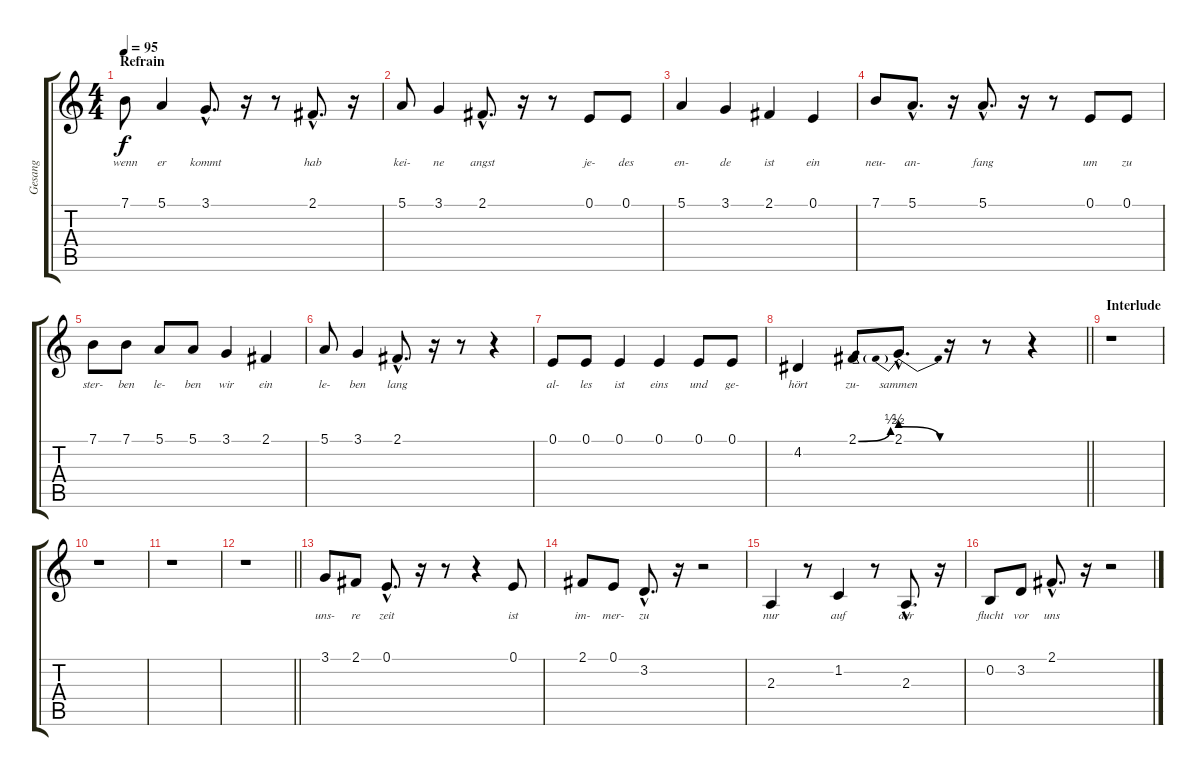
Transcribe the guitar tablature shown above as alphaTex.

\track ("Gesang" "Gesang") {instrument celesta}
\staff {score tabs}
\tuning (E4 B3 G3 D3 A2 E2) {hide}
\ts (4 4)
\section ("" "Refrain")
\tempo 95
\clef g2
\ks c
7.1.8{lyrics (0 "wenn") lyrics (1 "") lyrics (2 "") lyrics (3 "") lyrics (4 "") dy f} 5.1.4{lyrics (0 "er") lyrics (1 "") lyrics (2 "") lyrics (3 "") lyrics (4 "")} 3.1{hac}.8{d lyrics (0 "kommt") lyrics (1 "") lyrics (2 "") lyrics (3 "") lyrics (4 "")} r.16 r.8 2.1{hac}.8{d lyrics (0 "hab") lyrics (1 "") lyrics (2 "") lyrics (3 "") lyrics (4 "")} r.16 |
5.1.8{lyrics (0 "kei-") lyrics (1 "") lyrics (2 "") lyrics (3 "") lyrics (4 "")} 3.1.4{lyrics (0 "ne") lyrics (1 "") lyrics (2 "") lyrics (3 "") lyrics (4 "")} 2.1{hac}.8{d lyrics (0 "angst") lyrics (1 "") lyrics (2 "") lyrics (3 "") lyrics (4 "")} r.16 r.8 0.1.8{lyrics (0 "je-") lyrics (1 "") lyrics (2 "") lyrics (3 "") lyrics (4 "")} 0.1.8{lyrics (0 "des") lyrics (1 "") lyrics (2 "") lyrics (3 "") lyrics (4 "")} |
5.1.4{lyrics (0 "en-") lyrics (1 "") lyrics (2 "") lyrics (3 "") lyrics (4 "")} 3.1.4{lyrics (0 "de") lyrics (1 "") lyrics (2 "") lyrics (3 "") lyrics (4 "")} 2.1.4{lyrics (0 "ist") lyrics (1 "") lyrics (2 "") lyrics (3 "") lyrics (4 "")} 0.1.4{lyrics (0 "ein") lyrics (1 "") lyrics (2 "") lyrics (3 "") lyrics (4 "")} |
7.1.8{lyrics (0 "neu-") lyrics (1 "") lyrics (2 "") lyrics (3 "") lyrics (4 "")} 5.1{hac}.8{d lyrics (0 "an-") lyrics (1 "") lyrics (2 "") lyrics (3 "") lyrics (4 "")} r.16 5.1{hac}.8{d lyrics (0 "fang") lyrics (1 "") lyrics (2 "") lyrics (3 "") lyrics (4 "")} r.16 r.8 0.1.8{lyrics (0 "um") lyrics (1 "") lyrics (2 "") lyrics (3 "") lyrics (4 "")} 0.1.8{lyrics (0 "zu") lyrics (1 "") lyrics (2 "") lyrics (3 "") lyrics (4 "")} |
7.1.8{lyrics (0 "ster-") lyrics (1 "") lyrics (2 "") lyrics (3 "") lyrics (4 "")} 7.1.8{lyrics (0 "ben") lyrics (1 "") lyrics (2 "") lyrics (3 "") lyrics (4 "")} 5.1.8{lyrics (0 "le-") lyrics (1 "") lyrics (2 "") lyrics (3 "") lyrics (4 "")} 5.1.8{lyrics (0 "ben") lyrics (1 "") lyrics (2 "") lyrics (3 "") lyrics (4 "")} 3.1.4{lyrics (0 "wir") lyrics (1 "") lyrics (2 "") lyrics (3 "") lyrics (4 "")} 2.1.4{lyrics (0 "ein") lyrics (1 "") lyrics (2 "") lyrics (3 "") lyrics (4 "")} |
5.1.8{lyrics (0 "le-") lyrics (1 "") lyrics (2 "") lyrics (3 "") lyrics (4 "")} 3.1.4{lyrics (0 "ben") lyrics (1 "") lyrics (2 "") lyrics (3 "") lyrics (4 "")} 2.1{hac}.8{d lyrics (0 "lang") lyrics (1 "") lyrics (2 "") lyrics (3 "") lyrics (4 "")} r.16 r.8 r.4 |
0.1.8{lyrics (0 "al-") lyrics (1 "") lyrics (2 "") lyrics (3 "") lyrics (4 "")} 0.1.8{lyrics (0 "les") lyrics (1 "") lyrics (2 "") lyrics (3 "") lyrics (4 "")} 0.1.4{lyrics (0 "ist") lyrics (1 "") lyrics (2 "") lyrics (3 "") lyrics (4 "")} 0.1.4{lyrics (0 "eins") lyrics (1 "") lyrics (2 "") lyrics (3 "") lyrics (4 "")} 0.1.8{lyrics (0 "und") lyrics (1 "") lyrics (2 "") lyrics (3 "") lyrics (4 "")} 0.1.8{lyrics (0 "ge-") lyrics (1 "") lyrics (2 "") lyrics (3 "") lyrics (4 "")} |
\barLineRight lightlight
4.2.4{lyrics (0 "hört") lyrics (1 "") lyrics (2 "") lyrics (3 "") lyrics (4 "")} 2.1{be (bend 0 0 60 2)}.8{lyrics (0 "zu-") lyrics (1 "") lyrics (2 "") lyrics (3 "") lyrics (4 "")} 2.1{be (prebendrelease 0 2 60 0) hac}.8{d lyrics (0 "sammen") lyrics (1 "") lyrics (2 "") lyrics (3 "") lyrics (4 "")} r.16 r.8 r.4 |
\section ("" "Interlude")
r.1 |
r.1 |
r.1 |
\barLineRight lightlight
r.1 |
3.1.8{lyrics (0 "uns-") lyrics (1 "") lyrics (2 "") lyrics (3 "") lyrics (4 "")} 2.1.8{lyrics (0 "re") lyrics (1 "") lyrics (2 "") lyrics (3 "") lyrics (4 "")} 0.1{hac}.8{d lyrics (0 "zeit") lyrics (1 "") lyrics (2 "") lyrics (3 "") lyrics (4 "")} r.16 r.8 r.4 0.1.8{lyrics (0 "ist") lyrics (1 "") lyrics (2 "") lyrics (3 "") lyrics (4 "")} |
2.1.8{lyrics (0 "im-") lyrics (1 "") lyrics (2 "") lyrics (3 "") lyrics (4 "")} 0.1.8{lyrics (0 "mer-") lyrics (1 "") lyrics (2 "") lyrics (3 "") lyrics (4 "")} 3.2{hac}.8{d lyrics (0 "zu") lyrics (1 "") lyrics (2 "") lyrics (3 "") lyrics (4 "")} r.16 r.2 |
2.3.4{lyrics (0 "nur") lyrics (1 "") lyrics (2 "") lyrics (3 "") lyrics (4 "")} r.8 1.2.4{lyrics (0 "auf") lyrics (1 "") lyrics (2 "") lyrics (3 "") lyrics (4 "")} r.8 2.3{hac}.8{d lyrics (0 "der") lyrics (1 "") lyrics (2 "") lyrics (3 "") lyrics (4 "")} r.16 |
0.2.8{lyrics (0 "flucht") lyrics (1 "") lyrics (2 "") lyrics (3 "") lyrics (4 "")} 3.2.8{lyrics (0 "vor") lyrics (1 "") lyrics (2 "") lyrics (3 "") lyrics (4 "")} 2.1{hac}.8{d lyrics (0 "uns") lyrics (1 "") lyrics (2 "") lyrics (3 "") lyrics (4 "")} r.16 r.2
